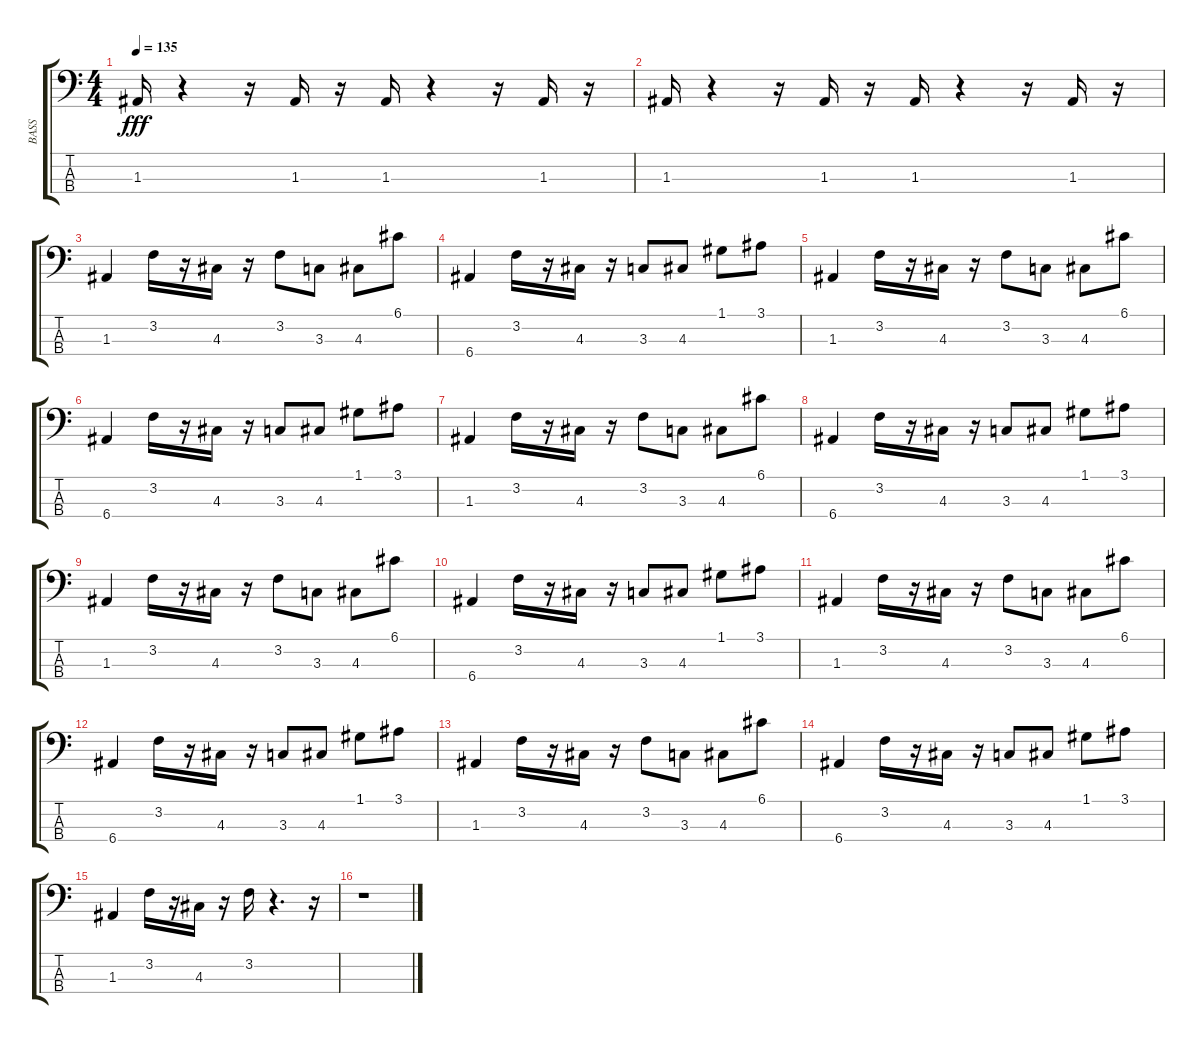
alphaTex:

\track ("BASS" "BASS") {instrument electricbasspick}
\staff {score tabs}
\tuning (G2 D2 A1 E1) {hide}
\ts (4 4)
\tempo 135
\clef f4
\ks c
1.3.16{dy fff} r.4 r.16 1.3.16 r.16 1.3.16 r.4 r.16 1.3.16 r.16 |
1.3.16 r.4 r.16 1.3.16 r.16 1.3.16 r.4 r.16 1.3.16 r.16 |
1.3.4 3.2.16 r.16 4.3.16 r.16 3.2.8 3.3.8 4.3.8 6.1.8 |
6.4.4 3.2.16 r.16 4.3.16 r.16 3.3.8 4.3.8 1.1.8 3.1.8 |
1.3.4 3.2.16 r.16 4.3.16 r.16 3.2.8 3.3.8 4.3.8 6.1.8 |
6.4.4 3.2.16 r.16 4.3.16 r.16 3.3.8 4.3.8 1.1.8 3.1.8 |
1.3.4 3.2.16 r.16 4.3.16 r.16 3.2.8 3.3.8 4.3.8 6.1.8 |
6.4.4 3.2.16 r.16 4.3.16 r.16 3.3.8 4.3.8 1.1.8 3.1.8 |
1.3.4 3.2.16 r.16 4.3.16 r.16 3.2.8 3.3.8 4.3.8 6.1.8 |
6.4.4 3.2.16 r.16 4.3.16 r.16 3.3.8 4.3.8 1.1.8 3.1.8 |
1.3.4 3.2.16 r.16 4.3.16 r.16 3.2.8 3.3.8 4.3.8 6.1.8 |
6.4.4 3.2.16 r.16 4.3.16 r.16 3.3.8 4.3.8 1.1.8 3.1.8 |
1.3.4 3.2.16 r.16 4.3.16 r.16 3.2.8 3.3.8 4.3.8 6.1.8 |
6.4.4 3.2.16 r.16 4.3.16 r.16 3.3.8 4.3.8 1.1.8 3.1.8 |
1.3.4 3.2.16 r.16 4.3.16 r.16 3.2.16 r.4{d} r.16 |
r.1
